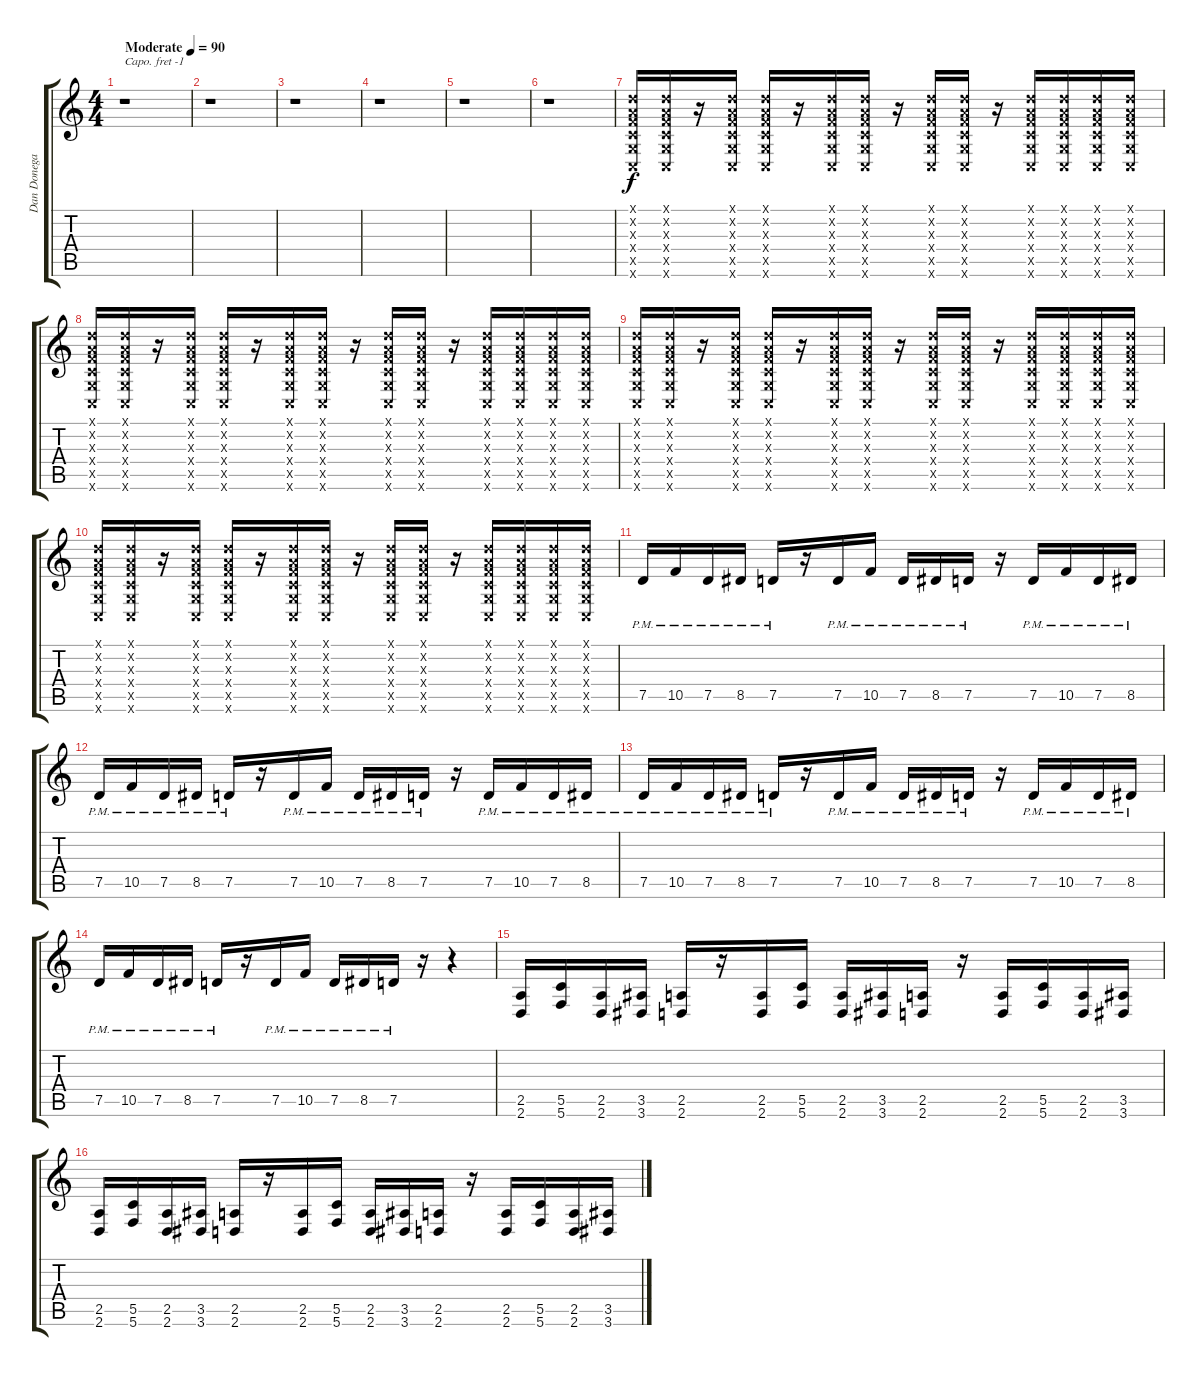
\track ("Dan Donegan - Guitar" "Dan Donega") {instrument distortionguitar}
\staff {score tabs}
\capo -1
\tuning (Eb4 Bb3 Gb3 Db3 Ab2 Db2) {hide}
\ts (4 4)
\tempo (90 "Moderate")
\clef g2
\ks c
r.1{dy f instrument distortionguitar} |
r.1 |
r.1 |
r.1 |
r.1 |
r.1 |
(0.1{x} 0.2{x} 0.3{x} 0.4{x} 0.5{x} 0.6{x}).16 (0.1{x} 0.2{x} 0.3{x} 0.4{x} 0.5{x} 0.6{x}).16 r.16 (0.1{x} 0.2{x} 0.3{x} 0.4{x} 0.5{x} 0.6{x}).16 (0.1{x} 0.2{x} 0.3{x} 0.4{x} 0.5{x} 0.6{x}).16 r.16 (0.1{x} 0.2{x} 0.3{x} 0.4{x} 0.5{x} 0.6{x}).16 (0.1{x} 0.2{x} 0.3{x} 0.4{x} 0.5{x} 0.6{x}).16 r.16 (0.1{x} 0.2{x} 0.3{x} 0.4{x} 0.5{x} 0.6{x}).16 (0.1{x} 0.2{x} 0.3{x} 0.4{x} 0.5{x} 0.6{x}).16 r.16 (0.1{x} 0.2{x} 0.3{x} 0.4{x} 0.5{x} 0.6{x}).16 (0.1{x} 0.2{x} 0.3{x} 0.4{x} 0.5{x} 0.6{x}).16 (0.1{x} 0.2{x} 0.3{x} 0.4{x} 0.5{x} 0.6{x}).16 (0.1{x} 0.2{x} 0.3{x} 0.4{x} 0.5{x} 0.6{x}).16 |
(0.1{x} 0.2{x} 0.3{x} 0.4{x} 0.5{x} 0.6{x}).16 (0.1{x} 0.2{x} 0.3{x} 0.4{x} 0.5{x} 0.6{x}).16 r.16 (0.1{x} 0.2{x} 0.3{x} 0.4{x} 0.5{x} 0.6{x}).16 (0.1{x} 0.2{x} 0.3{x} 0.4{x} 0.5{x} 0.6{x}).16 r.16 (0.1{x} 0.2{x} 0.3{x} 0.4{x} 0.5{x} 0.6{x}).16 (0.1{x} 0.2{x} 0.3{x} 0.4{x} 0.5{x} 0.6{x}).16 r.16 (0.1{x} 0.2{x} 0.3{x} 0.4{x} 0.5{x} 0.6{x}).16 (0.1{x} 0.2{x} 0.3{x} 0.4{x} 0.5{x} 0.6{x}).16 r.16 (0.1{x} 0.2{x} 0.3{x} 0.4{x} 0.5{x} 0.6{x}).16 (0.1{x} 0.2{x} 0.3{x} 0.4{x} 0.5{x} 0.6{x}).16 (0.1{x} 0.2{x} 0.3{x} 0.4{x} 0.5{x} 0.6{x}).16 (0.1{x} 0.2{x} 0.3{x} 0.4{x} 0.5{x} 0.6{x}).16 |
(0.1{x} 0.2{x} 0.3{x} 0.4{x} 0.5{x} 0.6{x}).16 (0.1{x} 0.2{x} 0.3{x} 0.4{x} 0.5{x} 0.6{x}).16 r.16 (0.1{x} 0.2{x} 0.3{x} 0.4{x} 0.5{x} 0.6{x}).16 (0.1{x} 0.2{x} 0.3{x} 0.4{x} 0.5{x} 0.6{x}).16 r.16 (0.1{x} 0.2{x} 0.3{x} 0.4{x} 0.5{x} 0.6{x}).16 (0.1{x} 0.2{x} 0.3{x} 0.4{x} 0.5{x} 0.6{x}).16 r.16 (0.1{x} 0.2{x} 0.3{x} 0.4{x} 0.5{x} 0.6{x}).16 (0.1{x} 0.2{x} 0.3{x} 0.4{x} 0.5{x} 0.6{x}).16 r.16 (0.1{x} 0.2{x} 0.3{x} 0.4{x} 0.5{x} 0.6{x}).16 (0.1{x} 0.2{x} 0.3{x} 0.4{x} 0.5{x} 0.6{x}).16 (0.1{x} 0.2{x} 0.3{x} 0.4{x} 0.5{x} 0.6{x}).16 (0.1{x} 0.2{x} 0.3{x} 0.4{x} 0.5{x} 0.6{x}).16 |
(0.1{x} 0.2{x} 0.3{x} 0.4{x} 0.5{x} 0.6{x}).16 (0.1{x} 0.2{x} 0.3{x} 0.4{x} 0.5{x} 0.6{x}).16 r.16 (0.1{x} 0.2{x} 0.3{x} 0.4{x} 0.5{x} 0.6{x}).16 (0.1{x} 0.2{x} 0.3{x} 0.4{x} 0.5{x} 0.6{x}).16 r.16 (0.1{x} 0.2{x} 0.3{x} 0.4{x} 0.5{x} 0.6{x}).16 (0.1{x} 0.2{x} 0.3{x} 0.4{x} 0.5{x} 0.6{x}).16 r.16 (0.1{x} 0.2{x} 0.3{x} 0.4{x} 0.5{x} 0.6{x}).16 (0.1{x} 0.2{x} 0.3{x} 0.4{x} 0.5{x} 0.6{x}).16 r.16 (0.1{x} 0.2{x} 0.3{x} 0.4{x} 0.5{x} 0.6{x}).16 (0.1{x} 0.2{x} 0.3{x} 0.4{x} 0.5{x} 0.6{x}).16 (0.1{x} 0.2{x} 0.3{x} 0.4{x} 0.5{x} 0.6{x}).16 (0.1{x} 0.2{x} 0.3{x} 0.4{x} 0.5{x} 0.6{x}).16 |
7.5{pm}.16 10.5{pm}.16 7.5{pm}.16 8.5{pm}.16 7.5{pm}.16 r.16 7.5{pm}.16 10.5{pm}.16 7.5{pm}.16 8.5{pm}.16 7.5{pm}.16 r.16 7.5{pm}.16 10.5{pm}.16 7.5{pm}.16 8.5{pm}.16 |
7.5{pm}.16 10.5{pm}.16 7.5{pm}.16 8.5{pm}.16 7.5{pm}.16 r.16 7.5{pm}.16 10.5{pm}.16 7.5{pm}.16 8.5{pm}.16 7.5{pm}.16 r.16 7.5{pm}.16 10.5{pm}.16 7.5{pm}.16 8.5{pm}.16 |
7.5{pm}.16 10.5{pm}.16 7.5{pm}.16 8.5{pm}.16 7.5{pm}.16 r.16 7.5{pm}.16 10.5{pm}.16 7.5{pm}.16 8.5{pm}.16 7.5{pm}.16 r.16 7.5{pm}.16 10.5{pm}.16 7.5{pm}.16 8.5{pm}.16 |
7.5{pm}.16 10.5{pm}.16 7.5{pm}.16 8.5{pm}.16 7.5{pm}.16 r.16 7.5{pm}.16 10.5{pm}.16 7.5{pm}.16 8.5{pm}.16 7.5{pm}.16 r.16 r.4 |
(2.5 2.6).16 (5.5 5.6).16 (2.5 2.6).16 (3.5 3.6).16 (2.5 2.6).16 r.16 (2.5 2.6).16 (5.5 5.6).16 (2.5 2.6).16 (3.5 3.6).16 (2.5 2.6).16 r.16 (2.5 2.6).16 (5.5 5.6).16 (2.5 2.6).16 (3.5 3.6).16 |
(2.5 2.6).16 (5.5 5.6).16 (2.5 2.6).16 (3.5 3.6).16 (2.5 2.6).16 r.16 (2.5 2.6).16 (5.5 5.6).16 (2.5 2.6).16 (3.5 3.6).16 (2.5 2.6).16 r.16 (2.5 2.6).16 (5.5 5.6).16 (2.5 2.6).16 (3.5 3.6).16
